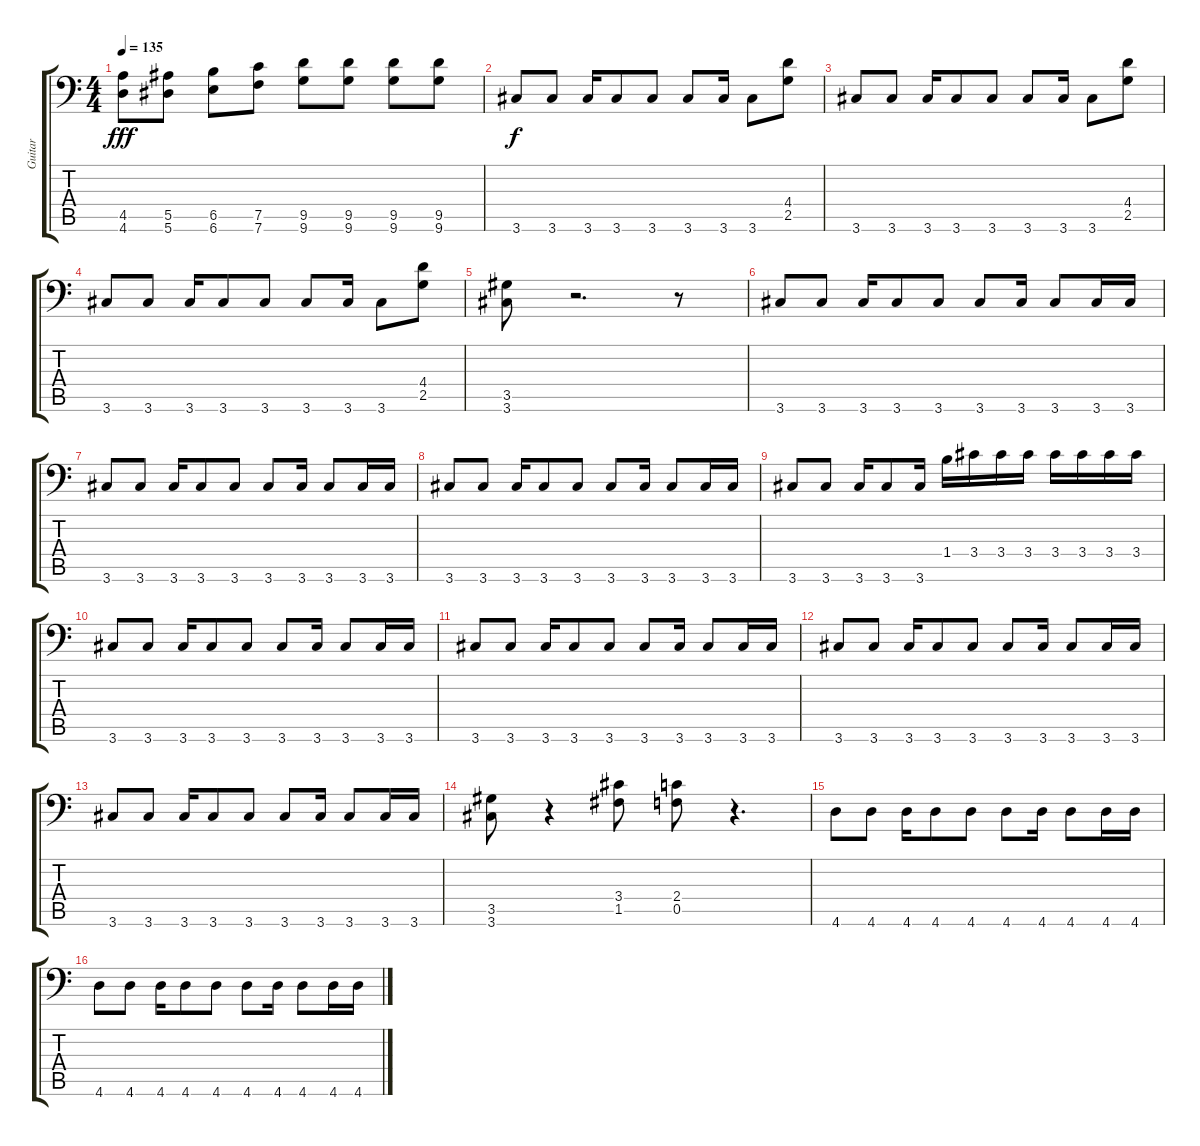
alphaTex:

\track ("Guitar" "Guitar") {instrument distortionguitar}
\staff {score tabs}
\tuning (C4 G3 Eb3 Bb2 F2 Bb1) {hide}
\ts (4 4)
\tempo 135
\clef f4
\ks c
(4.5 4.6).8{dy fff} (5.5 5.6).8 (6.5 6.6).8 (7.5 7.6).8 (9.5 9.6).8 (9.5 9.6).8 (9.5 9.6).8 (9.5 9.6).8 |
3.6.8{dy f} 3.6.8 3.6.16 3.6.8 3.6.8 3.6.8 3.6.16 3.6.8 (4.4 2.5).8 |
3.6.8 3.6.8 3.6.16 3.6.8 3.6.8 3.6.8 3.6.16 3.6.8 (4.4 2.5).8 |
3.6.8 3.6.8 3.6.16 3.6.8 3.6.8 3.6.8 3.6.16 3.6.8 (4.4 2.5).8 |
(3.5 3.6).8 r.2{d} r.8 |
3.6.8 3.6.8 3.6.16 3.6.8 3.6.8 3.6.8 3.6.16 3.6.8 3.6.16 3.6.16 |
3.6.8 3.6.8 3.6.16 3.6.8 3.6.8 3.6.8 3.6.16 3.6.8 3.6.16 3.6.16 |
3.6.8 3.6.8 3.6.16 3.6.8 3.6.8 3.6.8 3.6.16 3.6.8 3.6.16 3.6.16 |
3.6.8 3.6.8 3.6.16 3.6.8 3.6.16 1.4.16 3.4.16 3.4.16 3.4.16 3.4.16 3.4.16 3.4.16 3.4.16 |
3.6.8 3.6.8 3.6.16 3.6.8 3.6.8 3.6.8 3.6.16 3.6.8 3.6.16 3.6.16 |
3.6.8 3.6.8 3.6.16 3.6.8 3.6.8 3.6.8 3.6.16 3.6.8 3.6.16 3.6.16 |
3.6.8 3.6.8 3.6.16 3.6.8 3.6.8 3.6.8 3.6.16 3.6.8 3.6.16 3.6.16 |
3.6.8 3.6.8 3.6.16 3.6.8 3.6.8 3.6.8 3.6.16 3.6.8 3.6.16 3.6.16 |
(3.5 3.6).8 r.4 (3.4 1.5).8 (2.4 0.5).8 r.4{d} |
4.6.8 4.6.8 4.6.16 4.6.8 4.6.8 4.6.8 4.6.16 4.6.8 4.6.16 4.6.16 |
4.6.8 4.6.8 4.6.16 4.6.8 4.6.8 4.6.8 4.6.16 4.6.8 4.6.16 4.6.16
